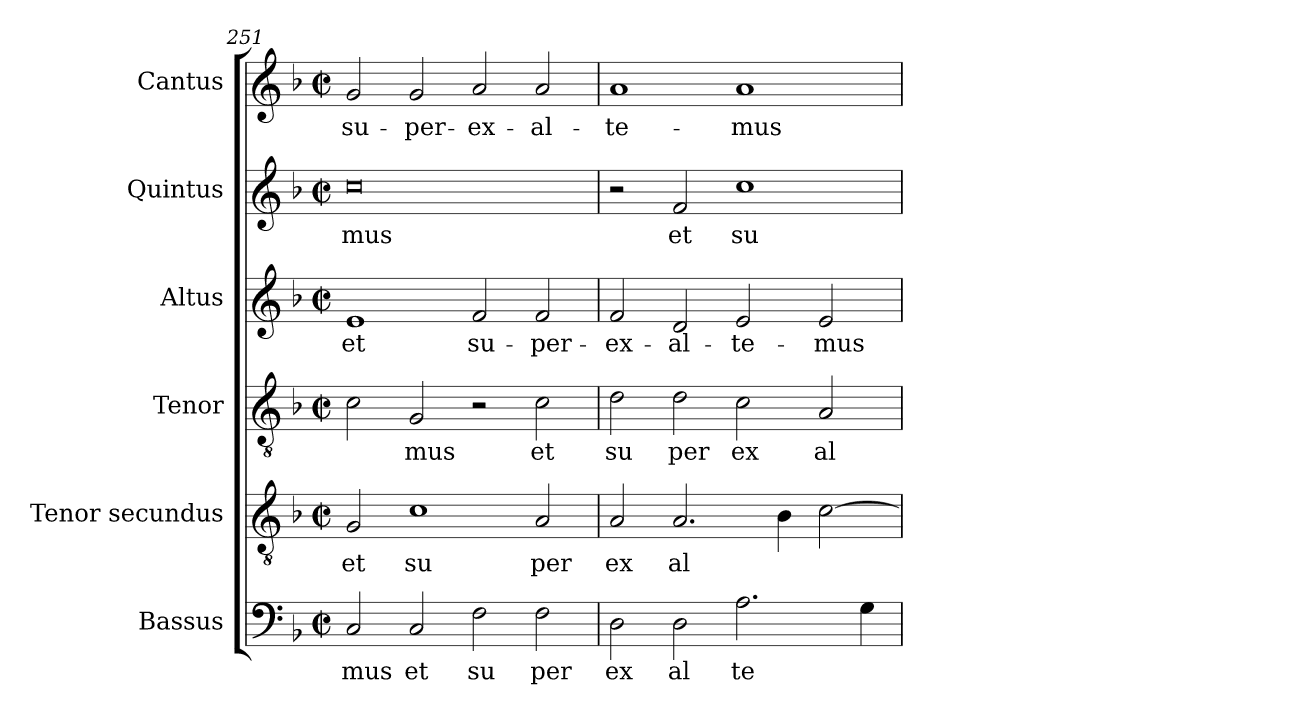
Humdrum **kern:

**kern	**text	**kern	**text	**kern	**text	**kern	**text	**kern	**text	**kern	**text
*part6	*part6	*part5	*part5	*part4	*part4	*part3	*part3	*part2	*part2	*part1	*part1
*staff6	*staff6	*staff5	*staff5	*staff4	*staff4	*staff3	*staff3	*staff2	*staff2	*staff1	*staff1
*I"Bassus	*	*I"Tenor  secundus	*	*I"Tenor	*	*I"Altus	*	*I"Quintus	*	*I"Cantus	*
*I'B	*	*	*	*I'T	*	*I'A	*	*I'Q	*	*I'C	*
*clefF4	*	*clefGv2	*	*clefGv2	*	*clefG2	*	*clefG2	*	*clefG2	*
*k[b-]	*	*k[b-]	*	*k[b-]	*	*k[b-]	*	*k[b-]	*	*k[b-]	*
*F:	*	*F:	*	*F:	*	*F:	*	*F:	*	*F:	*
*M2/2	*	*M2/2	*	*M2/2	*	*M2/2	*	*M2/2	*	*M2/2	*
*met(c|)	*	*met(c|)	*	*met(c|)	*	*met(c|)	*	*met(c|)	*	*met(c|)	*
=251	=251	=251	=251	=251	=251	=251	=251	=251	=251	=251	=251
!	!LO:LY:b:cj	!	!LO:LY:b:cj	!	!LO:LY:b:cj	!	!LO:LY:b:cj	!	!LO:LY:b:cj	!	!LO:LY:b:cj
2C/	mus	2G/	et	2c\	.	1e	et	0cc	mus	2g/	su-
!	!LO:LY:b:cj	!	!LO:LY:b:cj	!	!LO:LY:b:cj	!	!	!	!	!	!LO:LY:b:cj
2C/	et	1c	su	2G/	mus	.	.	.	.	2g/	-per-
!	!LO:LY:b:cj	!	!	!	!	!	!LO:LY:b:cj	!	!	!	!LO:LY:b:cj
2F\	su	.	.	2r	.	2f/	su-	.	.	2a/	-ex-
!	!LO:LY:b:cj	!	!LO:LY:b:cj	!	!LO:LY:b:cj	!	!LO:LY:b:cj	!	!	!	!LO:LY:b:cj
2F\	per	2A/	per	2c\	et	2f/	-per-	.	.	2a/	-al-
=252	=252	=252	=252	=252	=252	=252	=252	=252	=252	=252	=252
!	!LO:LY:b:cj	!	!LO:LY:b:cj	!	!LO:LY:b:cj	!	!LO:LY:b:cj	!	!	!	!LO:LY:b:cj
2D\	ex	2A/	ex	2d\	su	2f/	-ex-	2r	.	1a	-te-
!	!LO:LY:b:cj	!	!LO:LY:b:cj	!	!LO:LY:b:cj	!	!LO:LY:b:cj	!	!LO:LY:b:cj	!	!
2D\	al	2.A/	al	2d\	per	2d/	-al-	2f/	et	.	.
!	!LO:LY:b:cj	!	!	!	!LO:LY:b:cj	!	!LO:LY:b:cj	!	!LO:LY:b:cj	!	!LO:LY:b:cj
2.A\	te	.	.	2c\	ex	2e/	-te-	1cc	su	1a	-mus
!	!	!	!LO:LY:b:cj	!	!	!	!	!	!	!	!
.	.	4B-\	.	.	.	.	.	.	.	.	.
!	!	!	!LO:LY:b:cj	!	!LO:LY:b:cj	!	!LO:LY:b:cj	!	!	!	!
.	.	[>2c\	.	2A/	al	2e/	-mus	.	.	.	.
!	!LO:LY:b:cj	!	!	!	!	!	!	!	!	!	!
4G\	.	.	.	.	.	.	.	.	.	.	.
=	=	=	=	=	=	=	=	=	=	=	=
*-	*-	*-	*-	*-	*-	*-	*-	*-	*-	*-	*-
